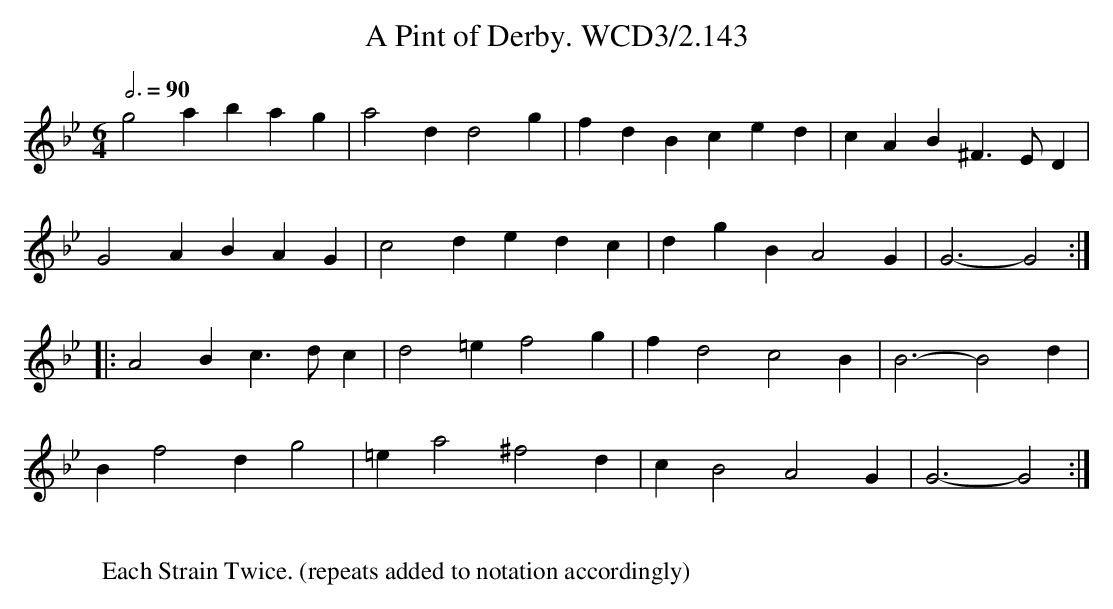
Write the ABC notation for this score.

X:1
T:Pint of Derby. WCD3/2.143, A
M:6/4
L:1/4
Q:3/4=90
K:Gm
g2a bag|a2d d2g|fdBced|cAB ^F3/E/D|
G2A BAG|c2d edc|dgB A2G|G3-G2:|
|:A2Bc3/d/c|d2=e f2g|fd2 c2B|B3-B2d|
Bf2 dg2|=ea2 ^f2d|cB2 A2G|G3-G2:|
W:
W:Each Strain Twice. (repeats added to notation accordingly)
